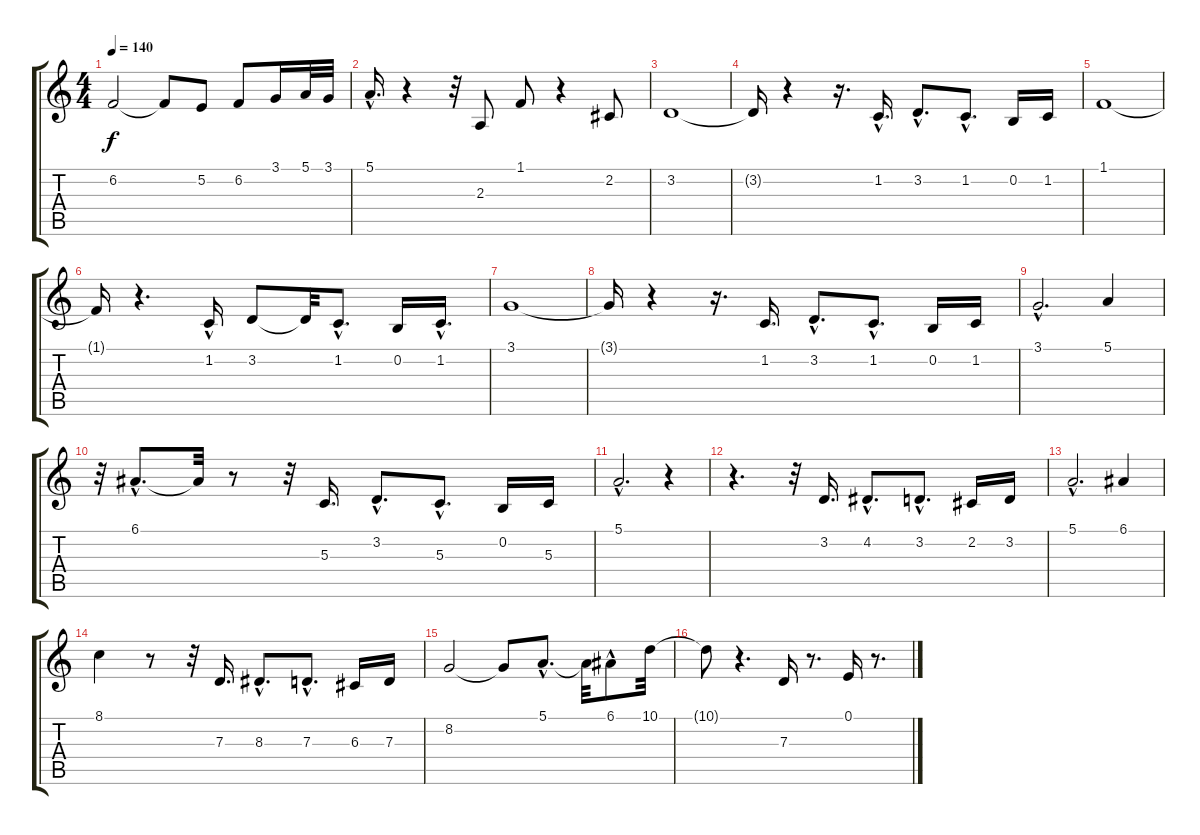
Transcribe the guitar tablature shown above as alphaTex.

\track "" {instrument altosax}
\staff {score tabs}
\tuning (E4 B3 G3 D3 A2 E2) {hide}
\ts (4 4)
\tempo 140
\clef g2
\ks c
6.2.2{dy f} 6.2{t}.8 5.2.8 6.2.8 3.1.16 5.1.32 3.1.32 |
5.1{hac}.16{d} r.4 r.32 2.3.8 1.1.8 r.4 2.2.8 |
3.2.1 |
3.2{t}.16 r.4 r.16{d} 1.2{hac}.16{d} 3.2{hac}.8{d} 1.2{hac}.8{d} 0.2.16 1.2.16 |
1.1.1 |
1.1{t}.16 r.4{d} 1.2{hac}.16 3.2.8 3.2{t}.32 1.2{hac}.8{d} 0.2.16 1.2{hac}.16{d} |
3.1.1 |
3.1{t}.16 r.4 r.16{d} 1.2.16{d} 3.2{hac}.8{d} 1.2{hac}.8{d} 0.2.16 1.2.16 |
3.1{hac}.2{d} 5.1.4 |
r.32 6.1{hac}.8{d} 6.1{t}.32 r.8 r.32 5.3.16{d} 3.2{hac}.8{d} 5.3{hac}.8{d} 0.2.16 5.3.16 |
5.1{hac}.2{d} r.4 |
r.4{d} r.32 3.2.16{d} 4.2{hac}.8{d} 3.2{hac}.8{d} 2.2.16 3.2.16 |
5.1{hac}.2{d} 6.1.4 |
8.1.4 r.8 r.32 7.3.16{d} 8.3{hac}.8{d} 7.3{hac}.8{d} 6.3.16 7.3.16 |
8.2.2 8.2{t}.8 5.1{hac}.8{d} 5.1{t}.32 6.1{hac}.8 10.1.32 |
10.1{t}.8 r.4{d} 7.3.16 r.8{d} 0.1.16 r.8{d}
